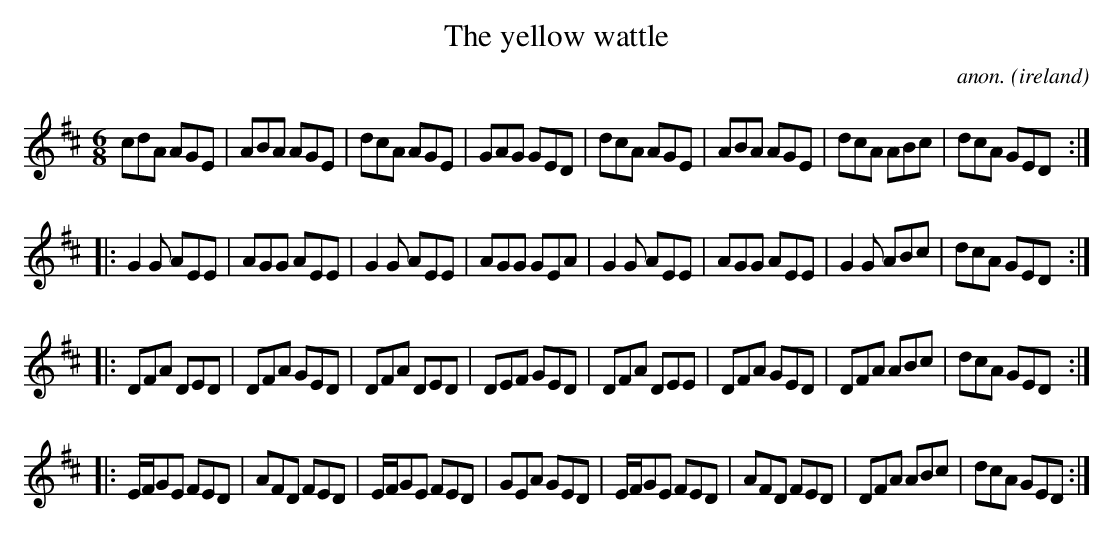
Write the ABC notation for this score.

X:1
T:The yellow wattle
O:ireland
C:anon.
M:6/8
L:1/8
K:D
cdA AGE|ABA AGE|dcA AGE|GAG GED|dcA AGE|ABA AGE|dcA ABc|dcA GED:|
|:G2G AEE|AGG AEE|G2G AEE|AGG GEA|G2G AEE|AGG AEE|G2G ABc|dcA GED:|
|:DFA DED|DFA GED|DFA DED|DEF GED|DFA DEE|DFA GED|DFA ABc|dcA GED:|
|:E/F/GE FED|AFD FED|E/F/GE FED|GEA GED|E/F/GE FED|AFD FED|DFA ABc|dcA GED:|
